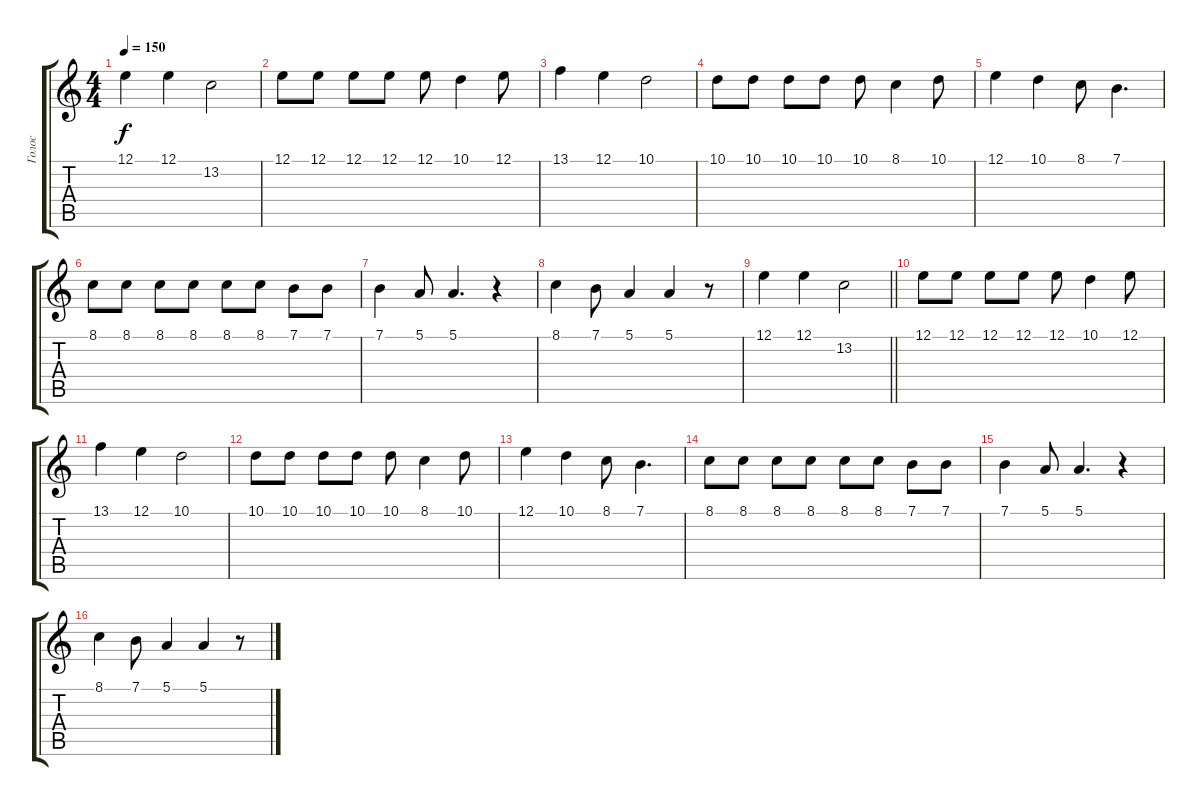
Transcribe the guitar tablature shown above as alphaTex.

\track ("Голос" "Голос") {instrument lead1square}
\staff {score tabs}
\tuning (E4 B3 G3 D3 A2 E2) {hide}
\ts (4 4)
\tempo 150
\clef g2
\ks c
12.1.4{dy f} 12.1.4 13.2.2 |
12.1.8 12.1.8 12.1.8 12.1.8 12.1.8 10.1.4 12.1.8 |
13.1.4 12.1.4 10.1.2 |
10.1.8 10.1.8 10.1.8 10.1.8 10.1.8 8.1.4 10.1.8 |
12.1.4 10.1.4 8.1.8 7.1.4{d} |
8.1.8 8.1.8 8.1.8 8.1.8 8.1.8 8.1.8 7.1.8 7.1.8 |
7.1.4 5.1.8 5.1.4{d} r.4 |
8.1.4 7.1.8 5.1.4 5.1.4 r.8 |
\barLineRight lightlight
12.1.4 12.1.4 13.2.2 |
12.1.8 12.1.8 12.1.8 12.1.8 12.1.8 10.1.4 12.1.8 |
13.1.4 12.1.4 10.1.2 |
10.1.8 10.1.8 10.1.8 10.1.8 10.1.8 8.1.4 10.1.8 |
12.1.4 10.1.4 8.1.8 7.1.4{d} |
8.1.8 8.1.8 8.1.8 8.1.8 8.1.8 8.1.8 7.1.8 7.1.8 |
7.1.4 5.1.8 5.1.4{d} r.4 |
8.1.4 7.1.8 5.1.4 5.1.4 r.8
